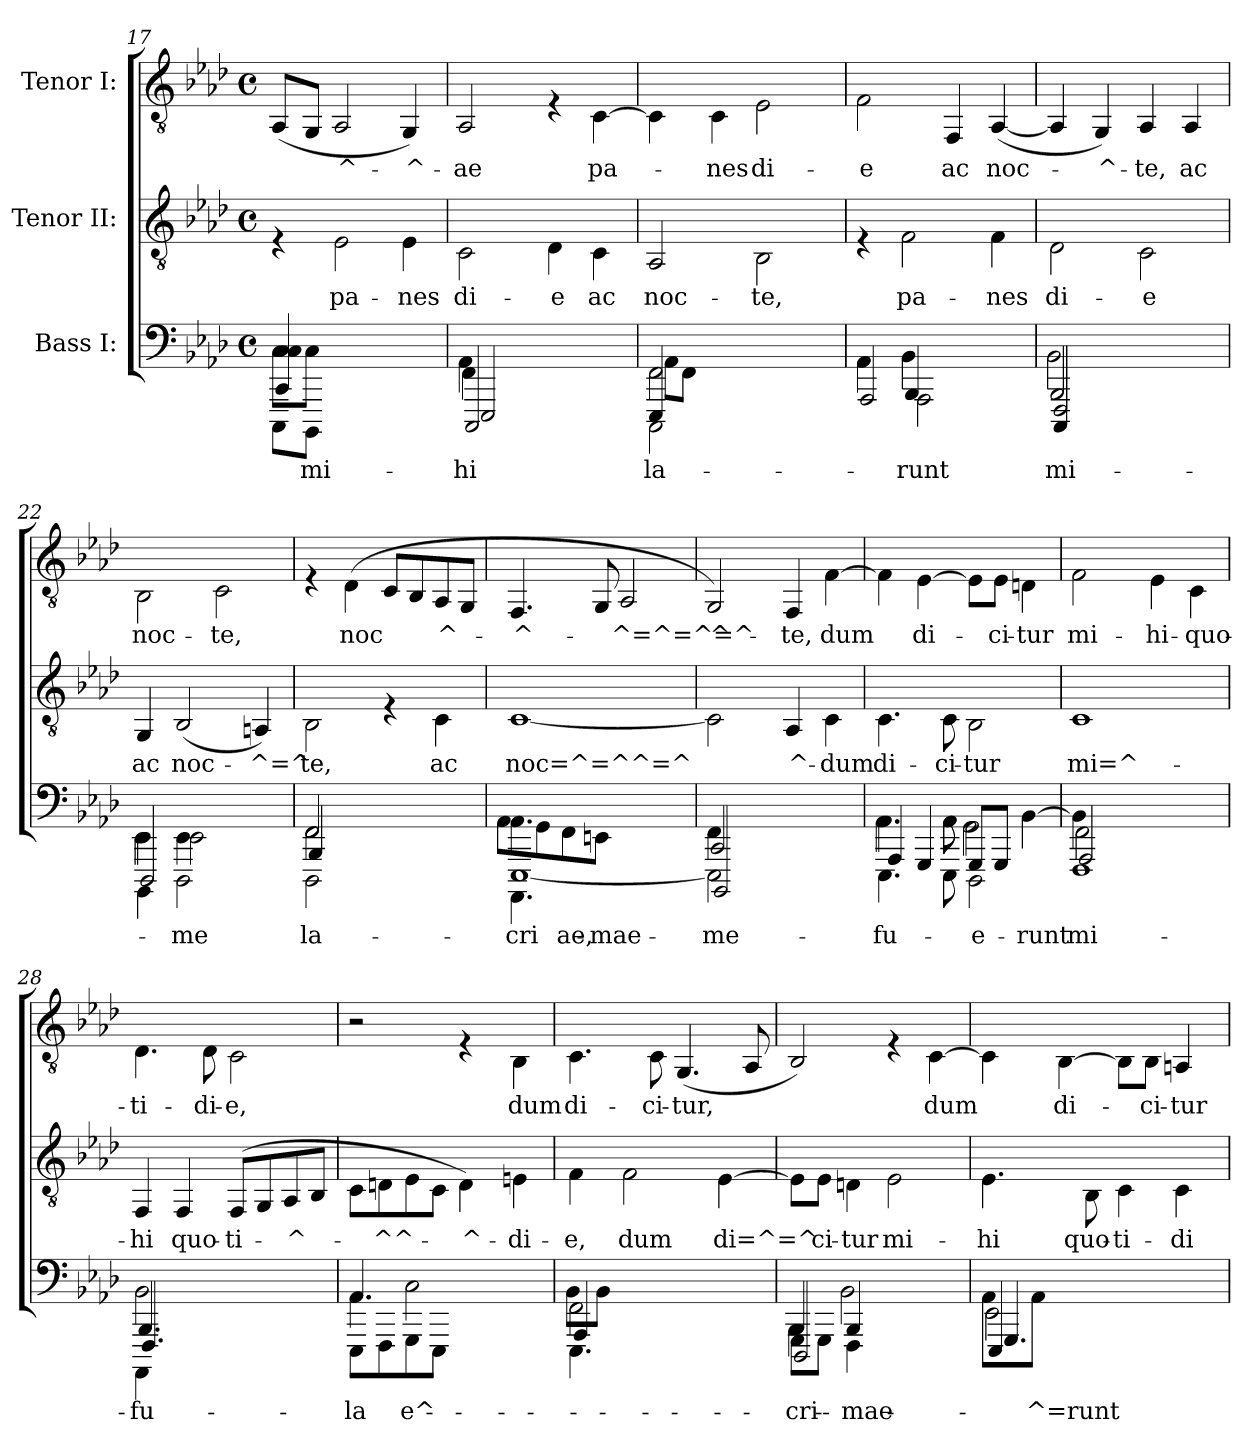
**kern	**text	**kern	**text	**kern	**text
*part3	*part3	*part2	*part2	*part1	*part1
*staff3	*staff3	*staff2	*staff2	*staff1	*staff1
*I"Bass I:	*	*I"Tenor II:	*	*I"Tenor I:	*
!!LO:LB:g=z
*clefF4	*	*clefGv2	*	*clefGv2	*
*ITrd-7c-12	*	*ITrd-7c-12	*	*ITrd-7c-12	*
*k[b-e-a-d-]	*	*k[b-e-a-d-]	*	*k[b-e-a-d-]	*
*A-:	*	*A-:	*	*A-:	*
*M4/4	*	*M4/4	*	*M4/4	*
*met(c)	*	*met(c)	*	*met(c)	*
=17	=17	=17	=17	=17	=17
*^	*	*	*	*	*
*	*^	*	*	*	*	*
*	*	*^	*	*	*	*	*
8c\L	4C/	8CC\L	4c/ 4c/	.	4rE	.	(<8A-/L	.
!	!	!	!	!LO:LY:b	!	!	!	!
8c\J	.	8BBB-\J	.	mi-	.	.	8G/J	.
!	!	!	!	!	!	!LO:LY:b	!	!LO:LY:b
2.ryy	2.ryy	2.ryy	2.ryy	.	2e-\	pa-	2A-/	^-
!	!	!	!	!	!	!LO:LY:b	!	!LO:LY:b
.	.	.	.	.	4e-\	-nes	4G/)	-^-
=18	=18	=18	=18	=18	=18	=18	=18	=18
!	!	!	!	!LO:LY:b	!	!	!	!
!	!	!	!	!LO:LY:b	!	!LO:LY:b	!	!LO:LY:b
4A-\	4F\	2CC/	2EE-/	-hi	2c\	di-	2A-/	-ae
2ryy	2ryy	.	.	.	.	.	.	.
!	!	!	!	!	!	!LO:LY:b	!	!
.	.	2ryy	2ryy	.	4d-\	-e	4rE	.
!	!	!	!	!	!	!LO:LY:b	!	!LO:LY:b
4ryy	4ryy	.	.	.	4c\	ac	[>4c\	pa-
=19	=19	=19	=19	=19	=19	=19	=19	=19
!	!	!	!	!LO:LY:b	!	!LO:LY:b	!	!
2F\	8A-\L	4EE-/	2CC\	la-	2A-/	noc-	4c\]	.
.	8F\J	.	.	.	.	.	.	.
!	!	!	!	!	!	!	!	!LO:LY:b
.	2ryy	2ryy	.	.	.	.	4c\	-nes
!	!	!	!	!	!	!LO:LY:b	!	!LO:LY:b
2ryy	.	.	2ryy	.	2B-\	-te,	2e-\	di-
.	4ryy	4ryy	.	.	.	.	.	.
=20	=20	=20	=20	=20	=20	=20	=20	=20
!	!	!	!	!LO:LY:b	!	!	!	!LO:LY:b
4A-\	2AA-/	4A-\	4ryy	.	4rE	.	2f\	-e
!	!	!	!	!LO:LY:b	!	!	!	!
!	!	!	!	!LO:LY:b	!	!LO:LY:b	!	!
4B-\	.	4BB-/	2AA-\	runt	2f\	pa-	.	.
!	!	!	!	!	!	!	!	!LO:LY:b
4ryy	4ryy	4ryy	.	.	.	.	4F/	ac
!	!	!	!	!	!	!LO:LY:b	!	!LO:LY:b
4ryy	4ryy	4ryy	4ryy	.	4f\	-nes	(<[<4A-/	noc-
=21	=21	=21	=21	=21	=21	=21	=21	=21
!	!	!	!	!LO:LY:b	!	!LO:LY:b	!	!
(2BB-/	2B-\	4CC/	2FF/	mi-	2d-\	di-	4A-/]	.
!	!	!	!	!	!	!	!	!LO:LY:b
.	.	2ryy	.	.	.	.	4G/)	-^-
!	!	!	!	!	!	!LO:LY:b	!	!LO:LY:b
2ryy	2ryy	.	2ryy	.	2c\	-e	4A-/	-te,
!	!	!	!	!	!	!	!	!LO:LY:b
.	.	4ryy	.	.	.	.	4A-/	ac
!!LO:PB:g=z
=22	=22	=22	=22	=22	=22	=22	=22	=22
!	!	!	!	!	!	!LO:LY:b	!	!LO:LY:b
4E-\	2DD-/	4BBB-\	4E-\	.	4G/	ac	2B-\	noc-
!	!	!	!	!LO:LY:b	!	!	!	!
!	!	!	!	!LO:LY:b	!	!LO:LY:b	!	!
4E-\	.	2DD-\	2E-\	-me	(<2B-/	noc-	.	.
!	!	!	!	!	!	!	!	!LO:LY:b
4ryy	4ryy	.	.	.	.	.	2c\	-te,
!	!	!	!	!	!	!LO:LY:b	!	!
4ryy	4ryy	4ryy	4ryy	.	4An/)	-^=^	.	.
=23	=23	=23	=23	=23	=23	=23	=23	=23
!	!	!	!	!LO:LY:b	!	!	!	!
!	!	!	!	!LO:LY:b	!	!LO:LY:b	!	!
2F\	4BB-/	2DD-\	2F/	la-	2B-\	te,	4rE	.
!	!	!	!	!	!	!	!	!LO:LY:b
.	2ryy	.	.	.	.	.	(>4d-\	noc
2ryy	.	2ryy	2ryy	.	4rE	.	8c/L	.
.	.	.	.	.	.	.	8B-/	.
!	!	!	!	!	!	!LO:LY:b	!	!LO:LY:b
.	4ryy	.	.	.	4c\	ac	8A-/	^-
.	.	.	.	.	.	.	8G/J	.
=24	=24	=24	=24	=24	=24	=24	=24	=24
!	!	!	!	!LO:LY:b	!	!LO:LY:b	!	!LO:LY:b
4.A-\	8A-\L	4.AAA-\	[>1EE-	-cri-	[>1c	noc=^=^^=^	4.F/	-^-
.	8G\	.	.	.	.	.	.	.
!	!	!	!	!LO:LY:b	!	!	!	!
.	8F\	.	.	-ae,	.	.	.	.
!	!	!	!	!LO:LY:b	!	!	!	!
2ryy	8En\J	2ryy	.	mae	.	.	8G/	.
!	!	!	!	!	!	!	!	!LO:LY:b
.	2ryy	.	.	.	.	.	2A-/	-^=^=^=^
8ryy	.	8ryy	.	.	.	.	.	.
=25	=25	=25	=25	=25	=25	=25	=25	=25
!	!	!	!	!LO:LY:b	!	!	!	!LO:LY:b
4F\	2C/	2BBB-/	2EE-\]	me-	2c\]	.	2G/)	^-
2ryy	.	.	.	.	.	.	.	.
!	!	!	!	!	!	!LO:LY:b	!	!LO:LY:b
.	2ryy	2ryy	2ryy	.	4A-/	^-	4F/	-te,
!	!	!	!	!	!	!LO:LY:b	!	!LO:LY:b
4ryy	.	.	.	.	4c\	-dum	[>4f\	dum
!!LO:LB:g=z
=26	=26	=26	=26	=26	=26	=26	=26	=26
!	!	!	!	!LO:LY:b	!	!LO:LY:b	!	!
4.A-\	4AA-/	4.EE-\	4.A-\	-fu-	4.c\	di-	4f\]	.
!	!	!	!	!	!	!	!	!LO:LY:b
.	4GG/	.	.	.	.	.	[>4e-\	di-
!	!	!	!	!LO:LY:b	!	!LO:LY:b	!	!
8A-\	.	8EE-\	8A-\	.	8c\	-ci-	.	.
!	!	!	!	!LO:LY:b	!	!LO:LY:b	!	!
8GG/L	2DD-\	2G\	2G\	e-	2B-\	-tur	8e-\L]	.
!	!	!	!	!	!	!	!	!LO:LY:b
8GG/J	.	.	.	.	.	.	8e-\J	-ci-
!	!	!	!	!LO:LY:b	!	!	!	!LO:LY:b
[>4B-\	.	.	.	runt	.	.	4dn\	-tur
=27	=27	=27	=27	=27	=27	=27	=27	=27
!	!	!	!	!LO:LY:b	!	!LO:LY:b	!	!LO:LY:b
4B-\]	2F\	2AA-/	1FF	-mi-	1c	mi=^-	2f\	mi-
2.ryy	.	.	.	.	.	.	.	.
!	!	!	!	!	!	!	!	!LO:LY:b
.	2ryy	2ryy	.	.	.	.	4e-\	-hi-
!	!	!	!	!	!	!	!	!LO:LY:b
.	.	.	.	.	.	.	4c\	-quo-
=28	=28	=28	=28	=28	=28	=28	=28	=28
!	!	!	!	!LO:LY:b	!	!	!	!
!	!	!	!	!LO:LY:b	!	!LO:LY:b	!	!LO:LY:b
2B-\	4.BB-/	4.FF/	4AAA-\	fu-	4F/	-hi	4.d-\	-ti-
!	!	!	!	!	!	!LO:LY:b	!	!
.	.	.	2ryy	.	4F/	quo-	.	.
!	!	!	!	!	!	!	!	!LO:LY:b
.	2ryy	2ryy	.	.	.	.	8d-\	-di-
!	!	!	!	!	!	!LO:LY:b	!	!LO:LY:b
2ryy	.	.	.	.	(<8F/L	-ti-	2c\	-e,
.	.	.	.	.	8G/	.	.	.
!	!	!	!	!	!	!LO:LY:b	!	!
.	.	.	4ryy	.	8A-/	-^-	.	.
.	8ryy	8ryy	.	.	8B-/J	.	.	.
=29	=29	=29	=29	=29	=29	=29	=29	=29
!	!	!	!	!LO:LY:b	!	!	!	!
4.A-\	8EE-\L	4.A-/	4ryy	-la-	8c\L	.	2r	.
!	!	!	!	!	!	!LO:LY:b	!	!
.	8FF\	.	.	.	8dn\	-^^-	.	.
!	!	!	!	!LO:LY:b	!	!	!	!
.	8GG\	.	2c\	-e^-	8e-\	.	.	.
4ryy	8EE-\J	4ryy	.	.	8c\J	.	.	.
!	!	!	!	!	!	!LO:LY:b	!	!
.	4ryy	.	.	.	4d\)	-^-	4rE	.
4.ryy	.	4.ryy	.	.	.	.	.	.
!	!	!	!	!	!	!LO:LY:b	!	!LO:LY:b
.	4ryy	.	4ryy	.	4en\	-di-	4B-\	dum
!!LO:LB:g=z
=30	=30	=30	=30	=30	=30	=30	=30	=30
!	!	!	!	!	!	!LO:LY:b	!	!LO:LY:b
2F\	8B-\L	4.EE-\	4AA-/	.	4f\	-e,	4.c\	di-
.	8B-\J	.	.	.	.	.	.	.
!	!	!	!	!	!	!LO:LY:b	!	!
.	2ryy	.	2ryy	.	2f\	dum	.	.
!	!	!	!	!	!	!	!	!LO:LY:b
.	.	2ryy	.	.	.	.	8c\	-ci-
!	!	!	!	!	!	!	!	!LO:LY:b
2ryy	.	.	.	.	.	.	(<4.G/	-tur,
!	!	!	!	!	!	!LO:LY:b	!	!
.	4ryy	.	4ryy	.	[>4e-\	di=^=^	.	.
.	.	8ryy	.	.	.	.	8A-/	.
=31	=31	=31	=31	=31	=31	=31	=31	=31
!	!	!	!	!LO:LY:b	!	!	!	!
4BB-/	2DD-/	8GG\L	4BB-\	-cri-	8e-\L]	.	2B-/)	.
!	!	!	!	!	!	!LO:LY:b	!	!
.	.	8GG\J	.	.	8e-\J	ci-	.	.
!	!	!	!	!LO:LY:b	!	!	!	!
!	!	!	!	!LO:LY:b	!	!LO:LY:b	!	!
4BB-/	.	4FF\	2B-\	-mae	4dn\	-tur	.	.
!	!	!	!	!	!	!LO:LY:b	!	!
4ryy	4ryy	4ryy	.	.	2e-\	mi-	4rE	.
!	!	!	!	!	!	!	!	!LO:LY:b
4ryy	4ryy	4ryy	4ryy	.	.	.	[>4c\	dum
=32	=32	=32	=32	=32	=32	=32	=32	=32
!	!	!	!	!	!	!LO:LY:b	!	!
8A-\L	2E-\	4EE-/	4.GG/	.	4.e-\	-hi	4c\]	.
!	!	!	!	!LO:LY:b	!	!	!	!
8A-\J	.	.	.	^=runt	.	.	.	.
!	!	!	!	!	!	!	!	!LO:LY:b
2ryy	.	2ryy	.	.	.	.	[>4B-\	di-
!	!	!	!	!	!	!LO:LY:b	!	!
.	.	.	2ryy	.	8B-\	quo-	.	.
!	!	!	!	!	!	!LO:LY:b	!	!
.	2ryy	.	.	.	4c\	-ti-	8B-\L]	.
!	!	!	!	!	!	!	!	!LO:LY:b
.	.	.	.	.	.	.	8B-\J	-ci-
!	!	!	!	!	!	!LO:LY:b	!	!LO:LY:b
4ryy	.	4ryy	.	.	4c\	-di	4An/	-tur
.	.	.	8ryy	.	.	.	.	.
*v	*v	*v	*v	*	*	*	*	*
=	=	=	=	=	=
*-	*-	*-	*-	*-	*-
